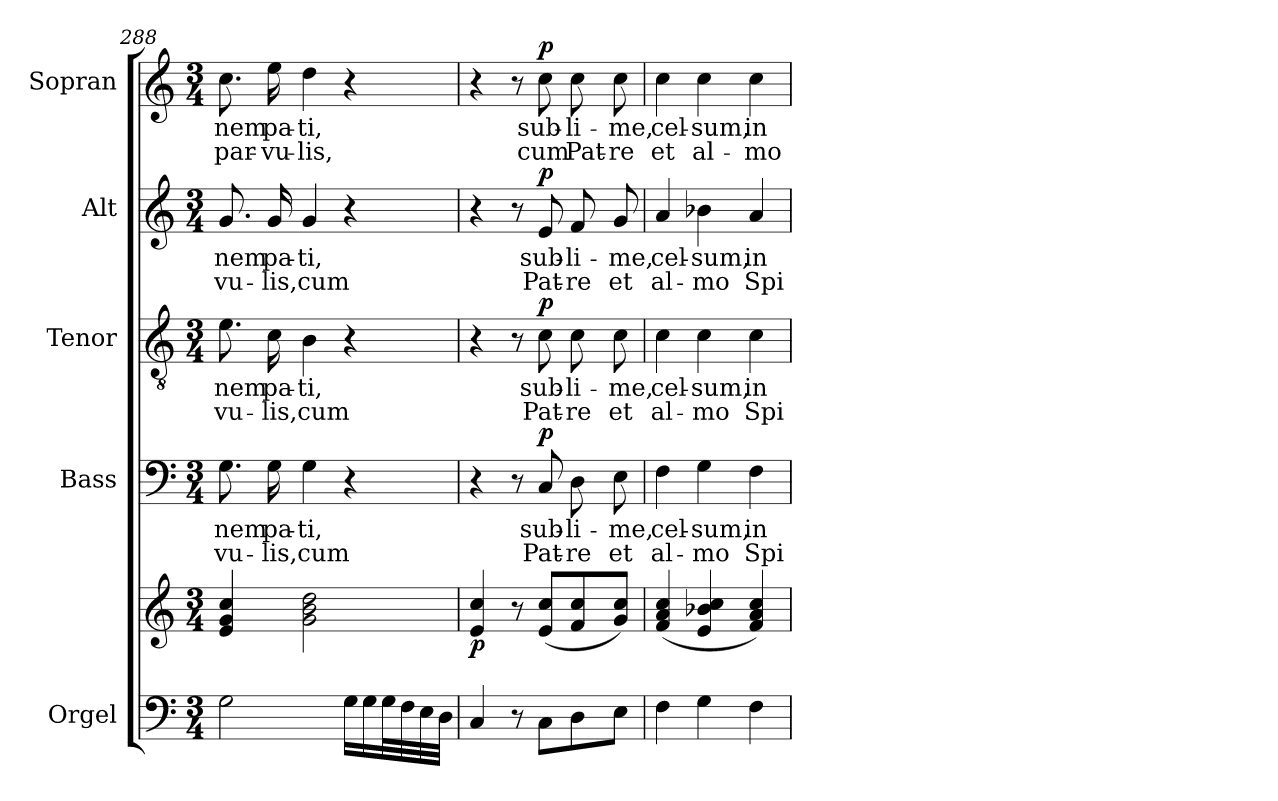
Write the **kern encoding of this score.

**kern	**kern	**dynam	**kern	**text	**text	**dynam	**kern	**text	**text	**dynam	**kern	**text	**text	**dynam	**kern	**text	**text	**dynam
*part5	*part5	*part5	*part4	*part4	*part4	*part4	*part3	*part3	*part3	*part3	*part2	*part2	*part2	*part2	*part1	*part1	*part1	*part1
*staff6	*staff5	*staff5/6	*staff4	*staff4	*staff4	*staff4	*staff3	*staff3	*staff3	*staff3	*staff2	*staff2	*staff2	*staff2	*staff1	*staff1	*staff1	*staff1
*I"Orgel	*	*	*I"Bass	*	*	*	*I"Tenor	*	*	*	*I"Alt	*	*	*	*I"Sopran	*	*	*
*I'Org.	*	*	*I'B.	*	*	*	*I'T.	*	*	*	*I'A.	*	*	*	*I'S.	*	*	*
*clefF4	*clefG2	*	*clefF4	*	*	*	*clefGv2	*	*	*	*clefG2	*	*	*	*clefG2	*	*	*
*k[]	*k[]	*	*k[]	*	*	*	*k[]	*	*	*	*k[]	*	*	*	*k[]	*	*	*
*C:	*C:	*	*C:	*	*	*	*C:	*	*	*	*C:	*	*	*	*C:	*	*	*
*M3/4	*M3/4	*	*M3/4	*	*	*	*M3/4	*	*	*	*M3/4	*	*	*	*M3/4	*	*	*
=288	=288	=288	=288	=288	=288	=288	=288	=288	=288	=288	=288	=288	=288	=288	=288	=288	=288	=288
!	!	!	!	!LO:LY:b	!LO:LY:b	!	!	!LO:LY:b	!LO:LY:b	!	!	!LO:LY:b	!LO:LY:b	!	!	!LO:LY:b	!LO:LY:b	!
2G\	4e/ 4g/ 4cc/	.	8.G\	-nem	-vu-	.	8.e\	-nem	-vu-	.	8.g/	-nem	-vu-	.	8.cc\	-nem	par-	.
!	!	!	!	!LO:LY:b	!LO:LY:b	!	!	!LO:LY:b	!LO:LY:b	!	!	!LO:LY:b	!LO:LY:b	!	!	!LO:LY:b	!LO:LY:b	!
.	.	.	16G\	pa-	-lis,	.	16c\	pa-	-lis,	.	16g/	pa-	-lis,	.	16ee\	pa-	-vu-	.
!	!	!	!	!LO:LY:b	!LO:LY:b	!	!	!LO:LY:b	!LO:LY:b	!	!	!LO:LY:b	!LO:LY:b	!	!	!LO:LY:b	!LO:LY:b	!
.	2g\ 2b\ 2dd\	.	4G\	-ti,	cum	.	4B\	-ti,	cum	.	4g/	-ti,	cum	.	4dd\	-ti,	-lis,	.
16G\LL	.	.	4r	.	.	.	4r	.	.	.	4r	.	.	.	4r	.	.	.
16G\	.	.	.	.	.	.	.	.	.	.	.	.	.	.	.	.	.	.
32G\L	.	.	.	.	.	.	.	.	.	.	.	.	.	.	.	.	.	.
32F\	.	.	.	.	.	.	.	.	.	.	.	.	.	.	.	.	.	.
32E\	.	.	.	.	.	.	.	.	.	.	.	.	.	.	.	.	.	.
32D\JJJ	.	.	.	.	.	.	.	.	.	.	.	.	.	.	.	.	.	.
=289	=289	=289	=289	=289	=289	=289	=289	=289	=289	=289	=289	=289	=289	=289	=289	=289	=289	=289
!	!	!LO:DY:b	!	!	!	!	!	!	!	!	!	!	!	!	!	!	!	!
4C/	4e/ 4cc/	p	4r	.	.	.	4r	.	.	.	4r	.	.	.	4r	.	.	.
8r	8r	.	8r	.	.	.	8r	.	.	.	8r	.	.	.	8r	.	.	.
!	!	!	!	!LO:LY:b	!LO:LY:b	!LO:DY:a	!	!LO:LY:b	!LO:LY:b	!LO:DY:a	!	!LO:LY:b	!LO:LY:b	!LO:DY:a	!	!LO:LY:b	!LO:LY:b	!LO:DY:a
8C\L	(<8e/ 8cc/L	.	8C/	sub-	Pat-	p	8c\	sub-	Pat-	p	8e/	sub-	Pat-	p	8cc\	sub-	cum	p
!	!	!	!	!LO:LY:b	!LO:LY:b	!	!	!LO:LY:b	!LO:LY:b	!	!	!LO:LY:b	!LO:LY:b	!	!	!LO:LY:b	!LO:LY:b	!
8D\	8f/ 8cc/	.	8D\	-li-	-re	.	8c\	-li-	-re	.	8f/	-li-	-re	.	8cc\	-li-	Pat-	.
!	!	!	!	!LO:LY:b	!LO:LY:b	!	!	!LO:LY:b	!LO:LY:b	!	!	!LO:LY:b	!LO:LY:b	!	!	!LO:LY:b	!LO:LY:b	!
8E\J	8g/ 8cc/J)	.	8E\	-me,	et	.	8c\	-me,	et	.	8g/	-me,	et	.	8cc\	-me,	-re	.
=290	=290	=290	=290	=290	=290	=290	=290	=290	=290	=290	=290	=290	=290	=290	=290	=290	=290	=290
!	!	!	!	!LO:LY:b	!LO:LY:b	!	!	!LO:LY:b	!LO:LY:b	!	!	!LO:LY:b	!LO:LY:b	!	!	!LO:LY:b	!LO:LY:b	!
4F\	(<4f/ 4a/ 4cc/	.	4F\	cel-	al-	.	4c\	cel-	al-	.	4a/	cel-	al-	.	4cc\	cel-	et	.
!	!	!	!	!LO:LY:b	!LO:LY:b	!	!	!LO:LY:b	!LO:LY:b	!	!	!LO:LY:b	!LO:LY:b	!	!	!LO:LY:b	!LO:LY:b	!
4G\	4e/ 4b-X/ 4cc/	.	4G\	-sum,	-mo	.	4c\	-sum,	-mo	.	4b-X\	-sum,	-mo	.	4cc\	-sum,	al-	.
!	!	!	!	!LO:LY:b	!LO:LY:b	!	!	!LO:LY:b	!LO:LY:b	!	!	!LO:LY:b	!LO:LY:b	!	!	!LO:LY:b	!LO:LY:b	!
4F\	4f/ 4a/ 4cc/)	.	4F\	in-	Spi-	.	4c\	in-	Spi-	.	4a/	in-	Spi-	.	4cc\	in-	-mo	.
=	=	=	=	=	=	=	=	=	=	=	=	=	=	=	=	=	=	=
*-	*-	*-	*-	*-	*-	*-	*-	*-	*-	*-	*-	*-	*-	*-	*-	*-	*-	*-
